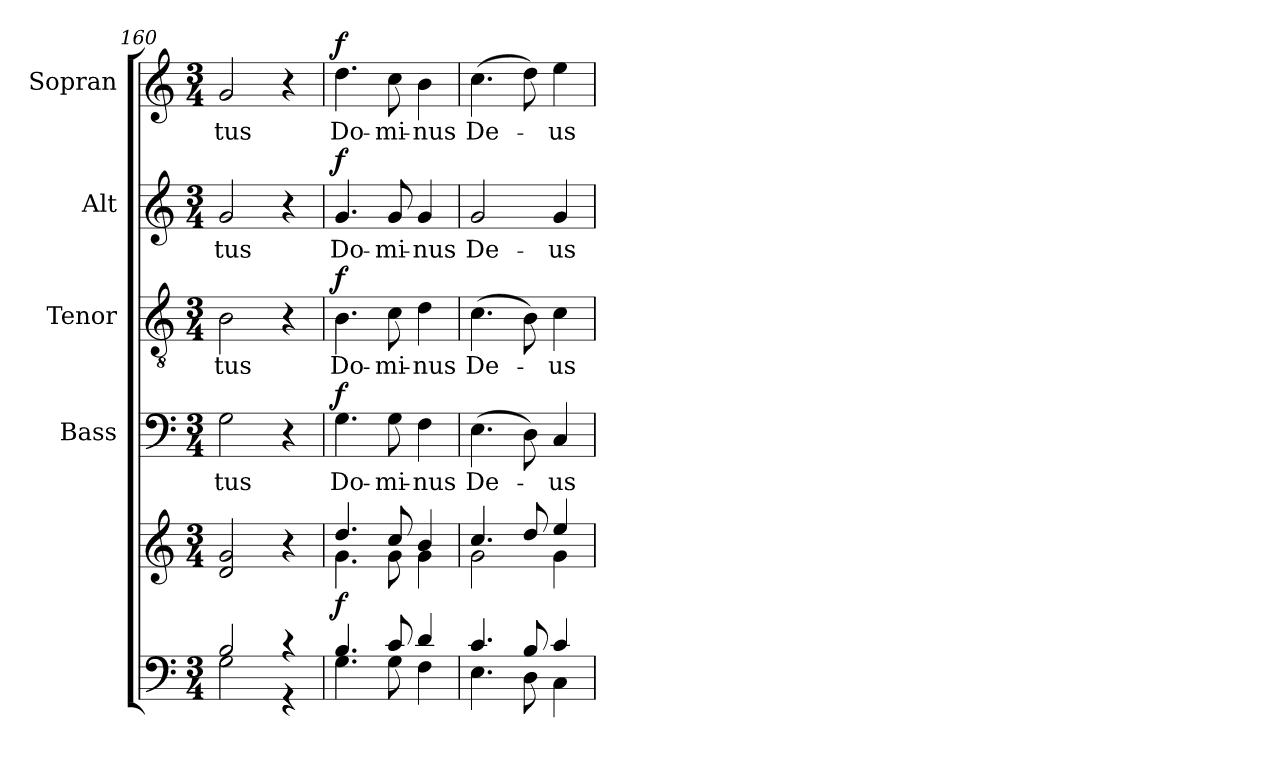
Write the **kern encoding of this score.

**kern	**kern	**dynam	**kern	**text	**dynam	**kern	**text	**dynam	**kern	**text	**dynam	**kern	**text	**dynam
*part5	*part5	*part5	*part4	*part4	*part4	*part3	*part3	*part3	*part2	*part2	*part2	*part1	*part1	*part1
*staff6	*staff5	*staff5/6	*staff4	*staff4	*staff4	*staff3	*staff3	*staff3	*staff2	*staff2	*staff2	*staff1	*staff1	*staff1
*	*	*	*I"Bass	*	*	*I"Tenor	*	*	*I"Alt	*	*	*I"Sopran	*	*
*	*	*	*I'B.	*	*	*I'T.	*	*	*I'A.	*	*	*I'S.	*	*
*clefF4	*clefG2	*	*clefF4	*	*	*clefGv2	*	*	*clefG2	*	*	*clefG2	*	*
*k[]	*k[]	*	*k[]	*	*	*k[]	*	*	*k[]	*	*	*k[]	*	*
*C:	*C:	*	*C:	*	*	*C:	*	*	*C:	*	*	*C:	*	*
*M3/4	*M3/4	*	*M3/4	*	*	*M3/4	*	*	*M3/4	*	*	*M3/4	*	*
=160	=160	=160	=160	=160	=160	=160	=160	=160	=160	=160	=160	=160	=160	=160
*^	*	*	*	*	*	*	*	*	*	*	*	*	*	*
!	!	!	!	!	!LO:LY:b	!	!	!LO:LY:b	!	!	!LO:LY:b	!	!	!LO:LY:b	!
2B/	2G\	2d/ 2g/	.	2G\	-tus	.	2B\	-tus	.	2g/	-tus	.	2g/	-tus	.
4r	4r	4r	.	4r	.	.	4r	.	.	4r	.	.	4r	.	.
=161	=161	=161	=161	=161	=161	=161	=161	=161	=161	=161	=161	=161	=161	=161	=161
*	*	*^	*	*	*	*	*	*	*	*	*	*	*	*	*
!	!	!	!	!LO:DY:b	!	!LO:LY:b	!LO:DY:a	!	!LO:LY:b	!LO:DY:a	!	!LO:LY:b	!LO:DY:a	!	!LO:LY:b	!LO:DY:a
4.B/	4.G\	4.dd/	4.g\	f	4.G\	Do-	f	4.B\	Do-	f	4.g/	Do-	f	4.dd\	Do-	f
!	!	!	!	!	!	!LO:LY:b	!	!	!LO:LY:b	!	!	!LO:LY:b	!	!	!LO:LY:b	!
8c/	8G\	8cc/	8g\	.	8G\	-mi-	.	8c\	-mi-	.	8g/	-mi-	.	8cc\	-mi-	.
!	!	!	!	!	!	!LO:LY:b	!	!	!LO:LY:b	!	!	!LO:LY:b	!	!	!LO:LY:b	!
4d/	4F\	4b/	4g\	.	4F\	-nus	.	4d\	-nus	.	4g/	-nus	.	4b\	-nus	.
=162	=162	=162	=162	=162	=162	=162	=162	=162	=162	=162	=162	=162	=162	=162	=162	=162
!	!	!	!	!	!	!LO:LY:b	!	!	!LO:LY:b	!	!	!LO:LY:b	!	!	!LO:LY:b	!
4.c/	4.E\	4.cc/	2g\	.	(>4.E\	De-	.	(>4.c\	De-	.	2g/	De-	.	(>4.cc\	De-	.
8B/	8D\	8dd/	.	.	8D\)	.	.	8B\)	.	.	.	.	.	8dd\)	.	.
!	!	!	!	!	!	!LO:LY:b	!	!	!LO:LY:b	!	!	!LO:LY:b	!	!	!LO:LY:b	!
4c/	4C\	4ee/	4g\	.	4C/	-us	.	4c\	-us	.	4g/	-us	.	4ee\	-us	.
*v	*v	*	*	*	*	*	*	*	*	*	*	*	*	*	*	*
*	*v	*v	*	*	*	*	*	*	*	*	*	*	*	*	*
=	=	=	=	=	=	=	=	=	=	=	=	=	=	=
*-	*-	*-	*-	*-	*-	*-	*-	*-	*-	*-	*-	*-	*-	*-
